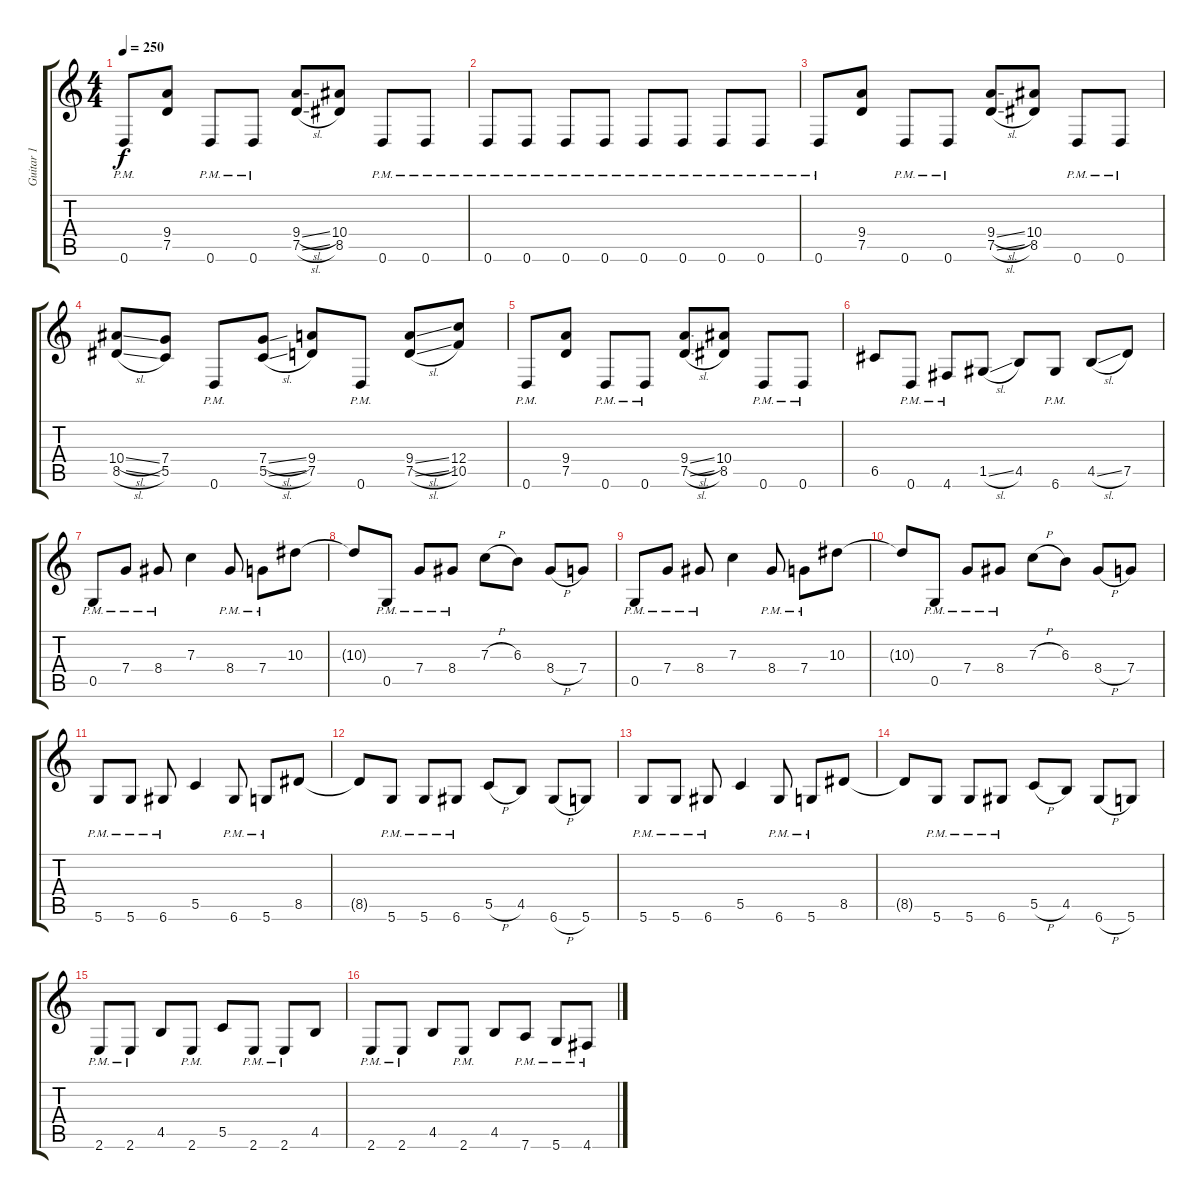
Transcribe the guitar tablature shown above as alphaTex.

\track ("Guitar 1" "Guitar 1") {instrument distortionguitar}
\staff {score tabs}
\tuning (D4 A3 F3 C3 G2 D2) {hide}
\ts (4 4)
\tempo 250
\clef g2
\ks c
0.6{pm}.8{dy f} (9.4 7.5).8 0.6{pm}.8 0.6{pm}.8 (9.4{sl} 7.5{sl}).8 (10.4 8.5).8 0.6{pm}.8 0.6{pm}.8 |
0.6{pm}.8 0.6{pm}.8 0.6{pm}.8 0.6{pm}.8 0.6{pm}.8 0.6{pm}.8 0.6{pm}.8 0.6{pm}.8 |
0.6{pm}.8 (9.4 7.5).8 0.6{pm}.8 0.6{pm}.8 (9.4{sl} 7.5{sl}).8 (10.4 8.5).8 0.6{pm}.8 0.6{pm}.8 |
(10.4{sl} 8.5{sl}).8 (7.4 5.5).8 0.6{pm}.8 (7.4{sl} 5.5{sl}).8 (9.4 7.5).8 0.6{pm}.8 (9.4{sl} 7.5{sl}).8 (12.4 10.5).8 |
0.6{pm}.8 (9.4 7.5).8 0.6{pm}.8 0.6{pm}.8 (9.4{sl} 7.5{sl}).8 (10.4 8.5).8 0.6{pm}.8 0.6{pm}.8 |
6.5.8 0.6{pm}.8 4.6{pm}.8 1.5{sl}.8 4.5.8 6.6{pm}.8 4.5{sl}.8 7.5.8 |
0.5{pm}.8 7.4{pm}.8 8.4{pm}.8 7.3.4 8.4{pm}.8 7.4{pm}.8 10.3.8 |
10.3{t}.8 0.5{pm}.8 7.4{pm}.8 8.4{pm}.8 7.3{h}.8 6.3.8 8.4{h}.8 7.4.8 |
0.5{pm}.8 7.4{pm}.8 8.4{pm}.8 7.3.4 8.4{pm}.8 7.4{pm}.8 10.3.8 |
10.3{t}.8 0.5{pm}.8 7.4{pm}.8 8.4{pm}.8 7.3{h}.8 6.3.8 8.4{h}.8 7.4.8 |
5.6{pm}.8 5.6{pm}.8 6.6{pm}.8 5.5.4 6.6{pm}.8 5.6{pm}.8 8.5.8 |
8.5{t}.8 5.6{pm}.8 5.6{pm}.8 6.6{pm}.8 5.5{h}.8 4.5.8 6.6{h}.8 5.6.8 |
5.6{pm}.8 5.6{pm}.8 6.6{pm}.8 5.5.4 6.6{pm}.8 5.6{pm}.8 8.5.8 |
8.5{t}.8 5.6{pm}.8 5.6{pm}.8 6.6{pm}.8 5.5{h}.8 4.5.8 6.6{h}.8 5.6.8 |
2.6{pm}.8 2.6{pm}.8 4.5.8 2.6{pm}.8 5.5.8 2.6{pm}.8 2.6{pm}.8 4.5.8 |
2.6{pm}.8 2.6{pm}.8 4.5.8 2.6{pm}.8 4.5.8 7.6{pm}.8 5.6{pm}.8 4.6{pm}.8
